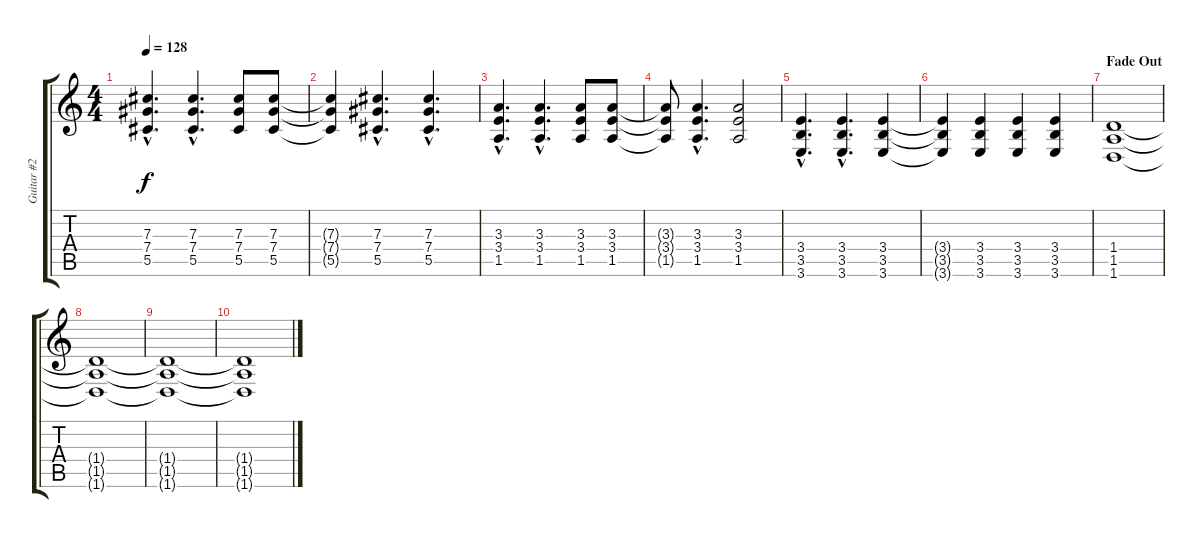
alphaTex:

\track ("Guitar #2 - Shaun Morgan" "Guitar #2 ") {instrument electricguitarclean}
\staff {score tabs}
\tuning (Eb4 Bb3 Gb3 Db3 Ab2 Db2) {hide}
\ts (4 4)
\tempo 128
\clef g2
\ks c
(7.3{hac} 7.4{hac} 5.5{hac}).4{d dy f} (7.3{hac} 7.4{hac} 5.5{hac}).4{d} (7.3 7.4 5.5).8 (7.3 7.4 5.5).8 |
(7.3{t} 7.4{t} 5.5{t}).4 (7.3{hac} 7.4{hac} 5.5{hac}).4{d} (7.3{hac} 7.4{hac} 5.5{hac}).4{d} |
(3.3{hac} 3.4{hac} 1.5{hac}).4{d} (3.3{hac} 3.4{hac} 1.5{hac}).4{d} (3.3 3.4 1.5).8 (3.3 3.4 1.5).8 |
(3.3{t} 3.4{t} 1.5{t}).8 (3.3{hac} 3.4{hac} 1.5{hac}).4{d} (3.3 3.4 1.5).2 |
(3.4{hac} 3.5{hac} 3.6{hac}).4{d} (3.4{hac} 3.5{hac} 3.6{hac}).4{d} (3.4 3.5 3.6).4 |
(3.4{t} 3.5{t} 3.6{t}).4 (3.4 3.5 3.6).4 (3.4 3.5 3.6).4 (3.4 3.5 3.6).4 |
\section ("" "Fade Out")
(1.4 1.5 1.6).1{volume 0} |
(1.4{t} 1.5{t} 1.6{t}).1 |
(1.4{t} 1.5{t} 1.6{t}).1 |
(1.4{t} 1.5{t} 1.6{t}).1
